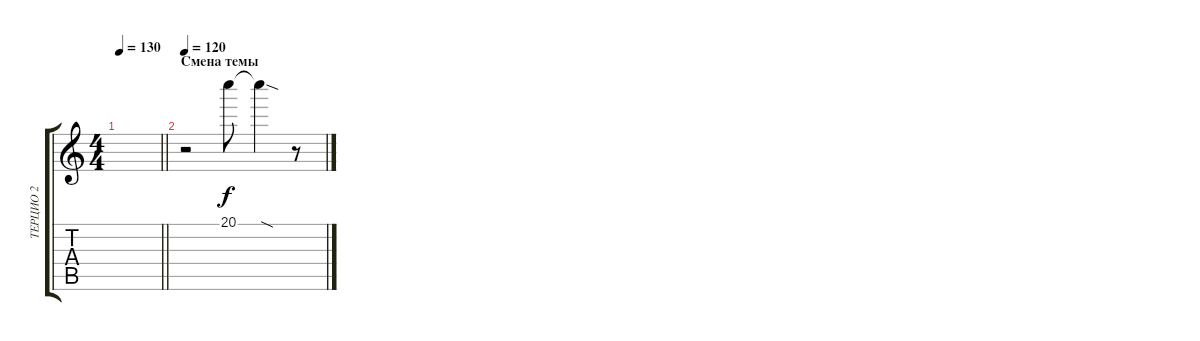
\track ("ТЕРЦИО 2" "ТЕРЦИО 2") {instrument acousticguitarsteel}
\staff {score tabs}
\tuning (E4 B3 G3 D3 A2 E2) {hide}
\ts (4 4)
\tempo 130
\clef g2
\barLineRight lightlight
\ks c
|
\section ("" "Смена темы")
\tempo 120
r.2 20.1.8 20.1{sod t}.4 r.8
